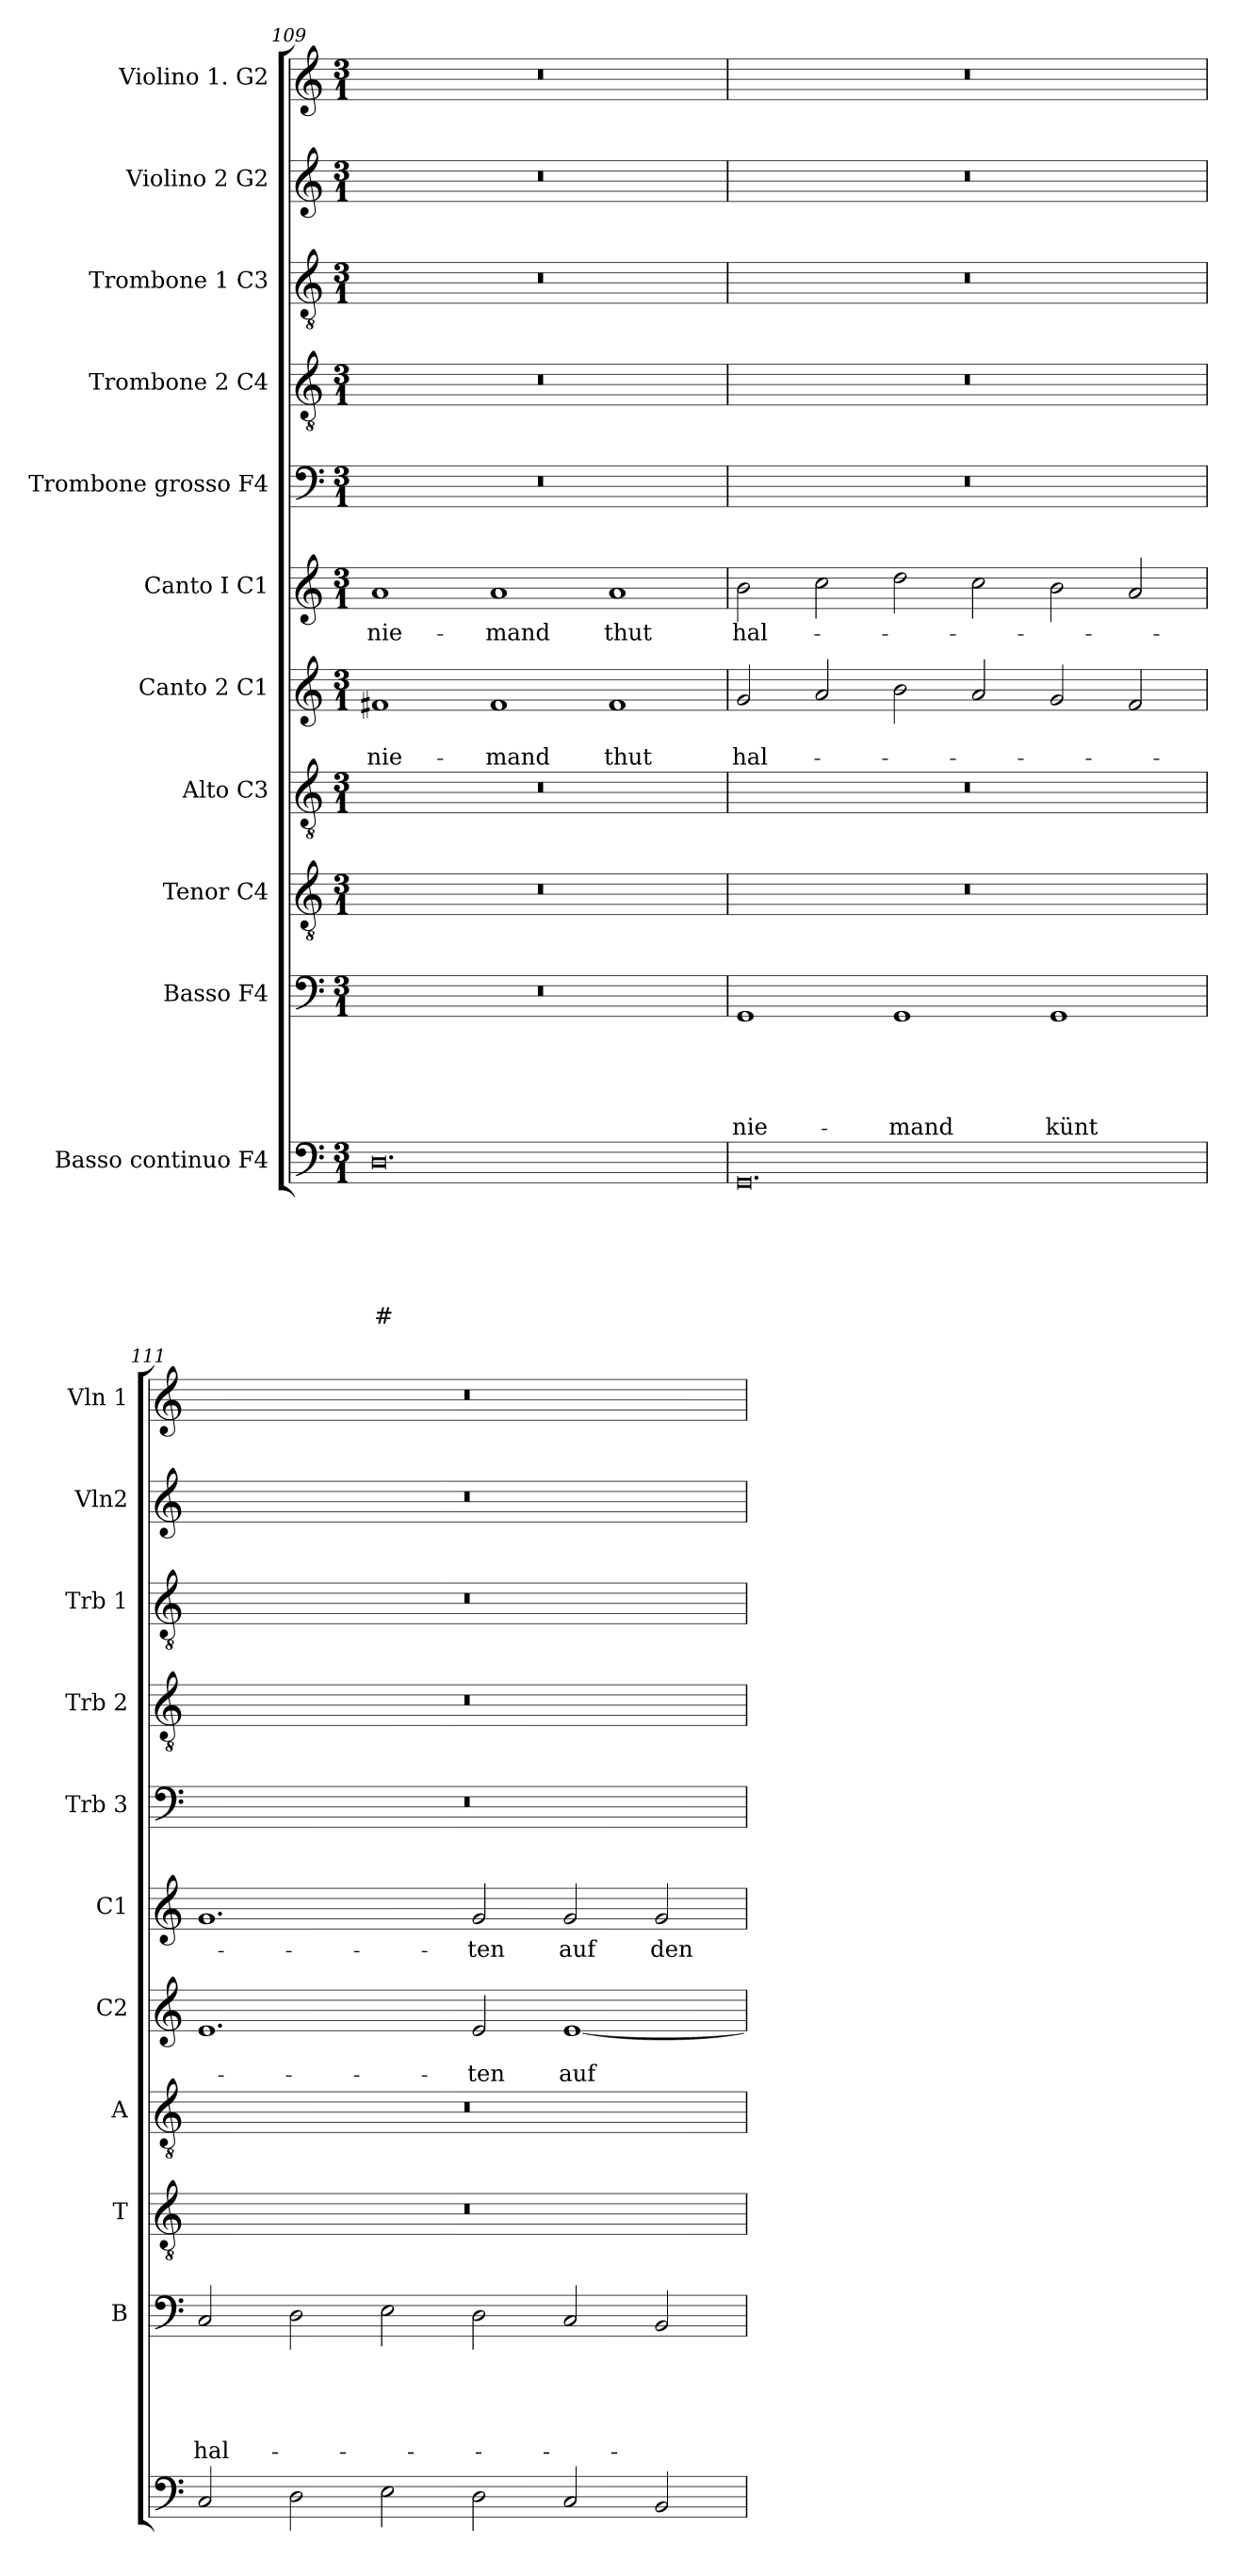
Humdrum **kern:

**kern	**text	**text	**text	**text	**text	**text	**kern	**text	**text	**text	**text	**text	**kern	**kern	**kern	**text	**text	**kern	**text	**kern	**kern	**kern	**kern	**kern
*part11	*part11	*part11	*part11	*part11	*part11	*part11	*part10	*part10	*part10	*part10	*part10	*part10	*part9	*part8	*part7	*part7	*part7	*part6	*part6	*part5	*part4	*part3	*part2	*part1
*staff11	*staff11	*staff11	*staff11	*staff11	*staff11	*staff11	*staff10	*staff10	*staff10	*staff10	*staff10	*staff10	*staff9	*staff8	*staff7	*staff7	*staff7	*staff6	*staff6	*staff5	*staff4	*staff3	*staff2	*staff1
*I"Basso continuo F4	*	*	*	*	*	*	*I"Basso F4	*	*	*	*	*	*I"Tenor C4	*I"Alto C3	*I"Canto 2 C1	*	*	*I"Canto I C1	*	*I"Trombone grosso F4	*I"Trombone 2 C4	*I"Trombone 1 C3	*I"Violino 2 G2	*I"Violino 1. G2
*	*	*	*	*	*	*	*I'B	*	*	*	*	*	*I'T	*I'A	*I'C2	*	*	*I'C1	*	*I'Trb 3	*I'Trb 2	*I'Trb 1	*I'Vln2	*I'Vln 1
!!LO:PB:g=z
*clefF4	*	*	*	*	*	*	*clefF4	*	*	*	*	*	*clefGv2	*clefGv2	*clefG2	*	*	*clefG2	*	*clefF4	*clefGv2	*clefGv2	*clefG2	*clefG2
*k[]	*	*	*	*	*	*	*k[]	*	*	*	*	*	*k[]	*k[]	*k[]	*	*	*k[]	*	*k[]	*k[]	*k[]	*k[]	*k[]
*C:	*	*	*	*	*	*	*C:	*	*	*	*	*	*C:	*C:	*C:	*	*	*C:	*	*C:	*C:	*C:	*C:	*C:
*M3/1	*	*	*	*	*	*	*M3/1	*	*	*	*	*	*M3/1	*M3/1	*M3/1	*	*	*M3/1	*	*M3/1	*M3/1	*M3/1	*M3/1	*M3/1
=109	=109	=109	=109	=109	=109	=109	=109	=109	=109	=109	=109	=109	=109	=109	=109	=109	=109	=109	=109	=109	=109	=109	=109	=109
!	!	!	!	!	!	!LO:LY:b	!	!	!	!	!	!	!	!	!	!	!LO:LY:b	!	!LO:LY:b	!	!	!	!	!
0.D	.	.	.	.	.	#	0.r	.	.	.	.	.	0.r	0.r	1f#X	.	nie-	1a	nie-	0.r	0.r	0.r	0.r	0.r
!	!	!	!	!	!	!	!	!	!	!	!	!	!	!	!	!	!LO:LY:b	!	!LO:LY:b	!	!	!	!	!
.	.	.	.	.	.	.	.	.	.	.	.	.	.	.	1f#	.	-mand	1a	-mand	.	.	.	.	.
!	!	!	!	!	!	!	!	!	!	!	!	!	!	!	!	!	!LO:LY:b	!	!LO:LY:b	!	!	!	!	!
.	.	.	.	.	.	.	.	.	.	.	.	.	.	.	1f#	.	thut	1a	thut	.	.	.	.	.
=110	=110	=110	=110	=110	=110	=110	=110	=110	=110	=110	=110	=110	=110	=110	=110	=110	=110	=110	=110	=110	=110	=110	=110	=110
!	!	!	!	!	!	!	!	!	!	!	!	!LO:LY:b	!	!	!	!	!LO:LY:b	!	!LO:LY:b	!	!	!	!	!
0.GG	.	.	.	.	.	.	1GG	.	.	.	.	nie-	0.r	0.r	2g/	.	hal-	2b\	hal-	0.r	0.r	0.r	0.r	0.r
.	.	.	.	.	.	.	.	.	.	.	.	.	.	.	2a/	.	.	2cc\	.	.	.	.	.	.
!	!	!	!	!	!	!	!	!	!	!	!	!LO:LY:b	!	!	!	!	!	!	!	!	!	!	!	!
.	.	.	.	.	.	.	1GG	.	.	.	.	-mand	.	.	2b\	.	.	2dd\	.	.	.	.	.	.
.	.	.	.	.	.	.	.	.	.	.	.	.	.	.	2a/	.	.	2cc\	.	.	.	.	.	.
!	!	!	!	!	!	!	!	!	!	!	!	!LO:LY:b	!	!	!	!	!	!	!	!	!	!	!	!
.	.	.	.	.	.	.	1GG	.	.	.	.	künt	.	.	2g/	.	.	2b\	.	.	.	.	.	.
.	.	.	.	.	.	.	.	.	.	.	.	.	.	.	2f/	.	.	2a/	.	.	.	.	.	.
=111	=111	=111	=111	=111	=111	=111	=111	=111	=111	=111	=111	=111	=111	=111	=111	=111	=111	=111	=111	=111	=111	=111	=111	=111
!	!	!	!	!	!	!	!	!	!	!	!	!LO:LY:b	!	!	!	!	!	!	!	!	!	!	!	!
2C/	.	.	.	.	.	.	2C/	.	.	.	.	hal-	0.r	0.r	1.e	.	.	1.g	.	0.r	0.r	0.r	0.r	0.r
2D\	.	.	.	.	.	.	2D\	.	.	.	.	.	.	.	.	.	.	.	.	.	.	.	.	.
2E\	.	.	.	.	.	.	2E\	.	.	.	.	.	.	.	.	.	.	.	.	.	.	.	.	.
!	!	!	!	!	!	!	!	!	!	!	!	!	!	!	!	!	!LO:LY:b	!	!LO:LY:b	!	!	!	!	!
2D\	.	.	.	.	.	.	2D\	.	.	.	.	.	.	.	2e/	.	-ten	2g/	-ten	.	.	.	.	.
!	!	!	!	!	!	!	!	!	!	!	!	!	!	!	!	!	!LO:LY:b	!	!LO:LY:b	!	!	!	!	!
2C/	.	.	.	.	.	.	2C/	.	.	.	.	.	.	.	[1e	.	auf	2g/	auf	.	.	.	.	.
!	!	!	!	!	!	!	!	!	!	!	!	!	!	!	!	!	!	!	!LO:LY:b	!	!	!	!	!
2BB/	.	.	.	.	.	.	2BB/	.	.	.	.	.	.	.	.	.	.	2g/	den	.	.	.	.	.
=	=	=	=	=	=	=	=	=	=	=	=	=	=	=	=	=	=	=	=	=	=	=	=	=
*-	*-	*-	*-	*-	*-	*-	*-	*-	*-	*-	*-	*-	*-	*-	*-	*-	*-	*-	*-	*-	*-	*-	*-	*-
